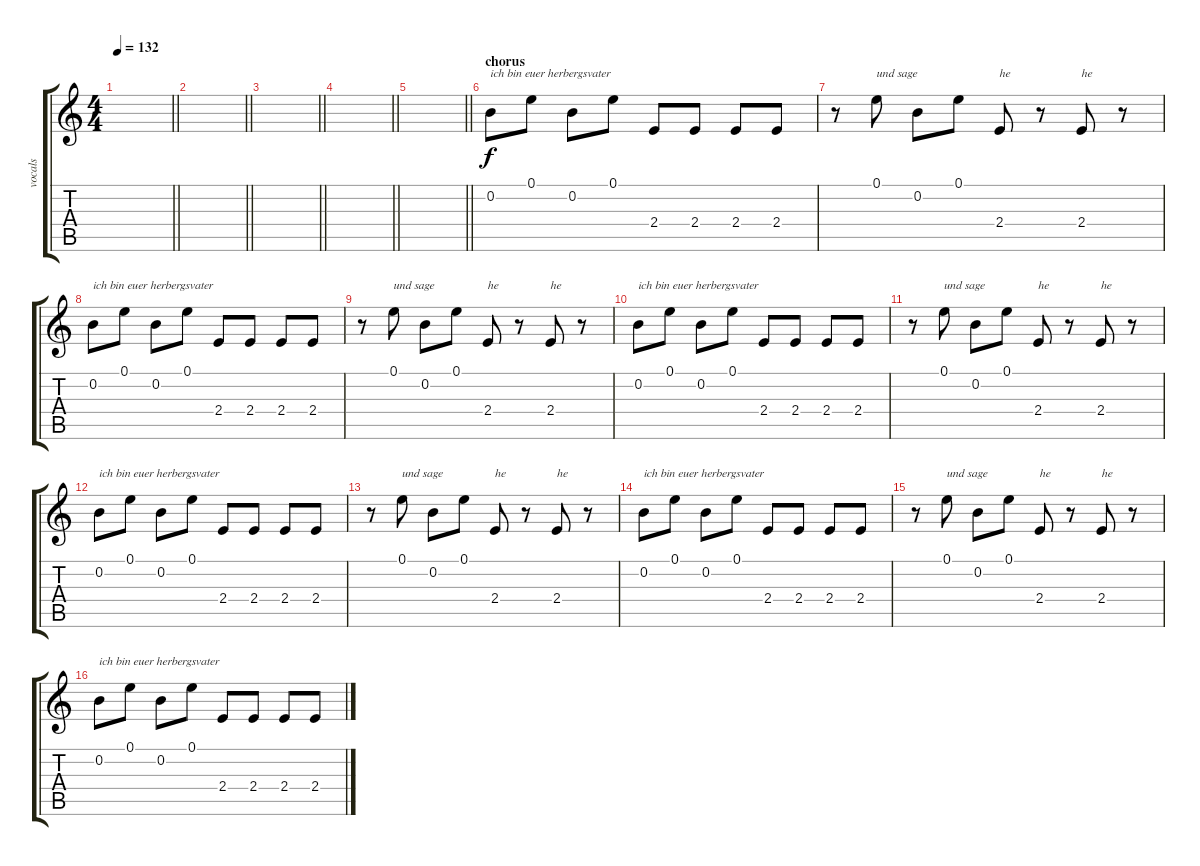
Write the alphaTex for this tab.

\track ("vocals" "vocals") {instrument electricguitarjazz}
\staff {score tabs}
\tuning (E4 B3 G3 D3 A2 E2) {hide}
\ts (4 4)
\tempo 132
\clef g2
\barLineRight lightlight
\ks c
|
\barLineRight lightlight
|
\barLineRight lightlight
|
\barLineRight lightlight
|
\barLineRight lightlight
|
\section ("" "chorus ")
0.2.8{txt "ich bin euer herbergsvater"} 0.1.8 0.2.8 0.1.8 2.4.8 2.4.8 2.4.8 2.4.8 |
r.8 0.1.8{txt "und sage"} 0.2.8 0.1.8 2.4.8{txt "he"} r.8 2.4.8{txt "he"} r.8 |
0.2.8{txt "ich bin euer herbergsvater"} 0.1.8 0.2.8 0.1.8 2.4.8 2.4.8 2.4.8 2.4.8 |
r.8 0.1.8{txt "und sage"} 0.2.8 0.1.8 2.4.8{txt "he"} r.8 2.4.8{txt "he"} r.8 |
0.2.8{txt "ich bin euer herbergsvater"} 0.1.8 0.2.8 0.1.8 2.4.8 2.4.8 2.4.8 2.4.8 |
r.8 0.1.8{txt "und sage"} 0.2.8 0.1.8 2.4.8{txt "he"} r.8 2.4.8{txt "he"} r.8 |
0.2.8{txt "ich bin euer herbergsvater"} 0.1.8 0.2.8 0.1.8 2.4.8 2.4.8 2.4.8 2.4.8 |
r.8 0.1.8{txt "und sage"} 0.2.8 0.1.8 2.4.8{txt "he"} r.8 2.4.8{txt "he"} r.8 |
0.2.8{txt "ich bin euer herbergsvater"} 0.1.8 0.2.8 0.1.8 2.4.8 2.4.8 2.4.8 2.4.8 |
r.8 0.1.8{txt "und sage"} 0.2.8 0.1.8 2.4.8{txt "he"} r.8 2.4.8{txt "he"} r.8 |
0.2.8{txt "ich bin euer herbergsvater"} 0.1.8 0.2.8 0.1.8 2.4.8 2.4.8 2.4.8 2.4.8
